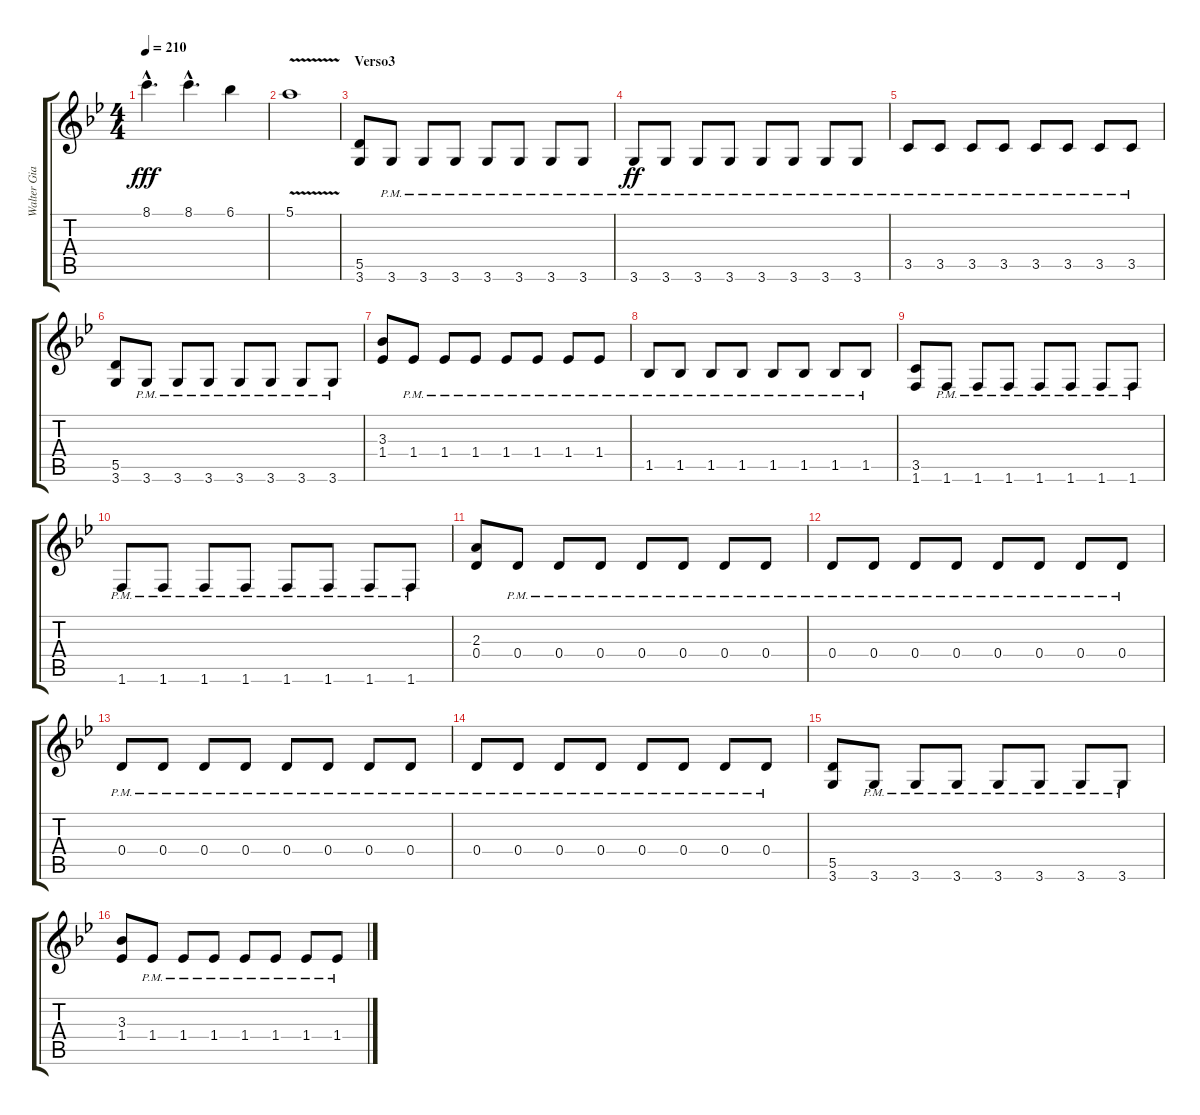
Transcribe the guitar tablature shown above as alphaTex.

\track ("Walter Giardino" "Walter Gia") {instrument overdrivenguitar}
\staff {score tabs}
\tuning (E4 B3 G3 D3 A2 E2) {hide}
\ts (4 4)
\tempo 210
\clef g2
\ks gminor
8.1{hac t}.4{d dy fff} 8.1{hac}.4{d} 6.1.4 |
5.1{v}.1 |
\section ("" "Verso3")
(5.5 3.6).8{balance 16} 3.6{pm}.8 3.6{pm}.8 3.6{pm}.8 3.6{pm}.8 3.6{pm}.8 3.6{pm}.8 3.6{pm}.8 |
3.6{pm}.8{dy ff} 3.6{pm}.8 3.6{pm}.8 3.6{pm}.8 3.6{pm}.8 3.6{pm}.8 3.6{pm}.8 3.6{pm}.8 |
3.5{pm}.8 3.5{pm}.8 3.5{pm}.8 3.5{pm}.8 3.5{pm}.8 3.5{pm}.8 3.5{pm}.8 3.5{pm}.8 |
(5.5 3.6).8 3.6{pm}.8 3.6{pm}.8 3.6{pm}.8 3.6{pm}.8 3.6{pm}.8 3.6{pm}.8 3.6{pm}.8 |
(3.3 1.4).8 1.4{pm}.8 1.4{pm}.8 1.4{pm}.8 1.4{pm}.8 1.4{pm}.8 1.4{pm}.8 1.4{pm}.8 |
1.5{pm}.8 1.5{pm}.8 1.5{pm}.8 1.5{pm}.8 1.5{pm}.8 1.5{pm}.8 1.5{pm}.8 1.5{pm}.8 |
(3.5 1.6).8 1.6{pm}.8 1.6{pm}.8 1.6{pm}.8 1.6{pm}.8 1.6{pm}.8 1.6{pm}.8 1.6{pm}.8 |
1.6{pm}.8 1.6{pm}.8 1.6{pm}.8 1.6{pm}.8 1.6{pm}.8 1.6{pm}.8 1.6{pm}.8 1.6{pm}.8 |
(2.3 0.4).8 0.4{pm}.8 0.4{pm}.8 0.4{pm}.8 0.4{pm}.8 0.4{pm}.8 0.4{pm}.8 0.4{pm}.8 |
0.4{pm}.8 0.4{pm}.8 0.4{pm}.8 0.4{pm}.8 0.4{pm}.8 0.4{pm}.8 0.4{pm}.8 0.4{pm}.8 |
0.4{pm}.8 0.4{pm}.8 0.4{pm}.8 0.4{pm}.8 0.4{pm}.8 0.4{pm}.8 0.4{pm}.8 0.4{pm}.8 |
0.4{pm}.8 0.4{pm}.8 0.4{pm}.8 0.4{pm}.8 0.4{pm}.8 0.4{pm}.8 0.4{pm}.8 0.4{pm}.8 |
(5.5 3.6).8 3.6{pm}.8 3.6{pm}.8 3.6{pm}.8 3.6{pm}.8 3.6{pm}.8 3.6{pm}.8 3.6{pm}.8 |
(3.3 1.4).8 1.4{pm}.8 1.4{pm}.8 1.4{pm}.8 1.4{pm}.8 1.4{pm}.8 1.4{pm}.8 1.4{pm}.8
